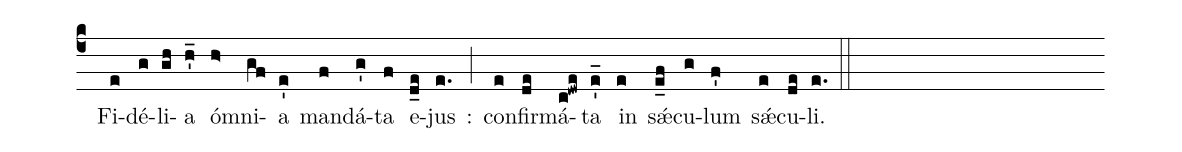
%%
(c4) () Fi(e)dé(g)li(gh)a(h_') óm(h>)ni(gf)a(e') man(f)dá(g')ta(f) e(d_0e)jus(e.) :(;) con(e)fir(de)má(c!dwe)ta(e'_) in(e) s<sp>'ae</sp>(e_0f)cu(g)lum(f') s<sp>'ae</sp>(e)cu(de)li.(e.) (::)
